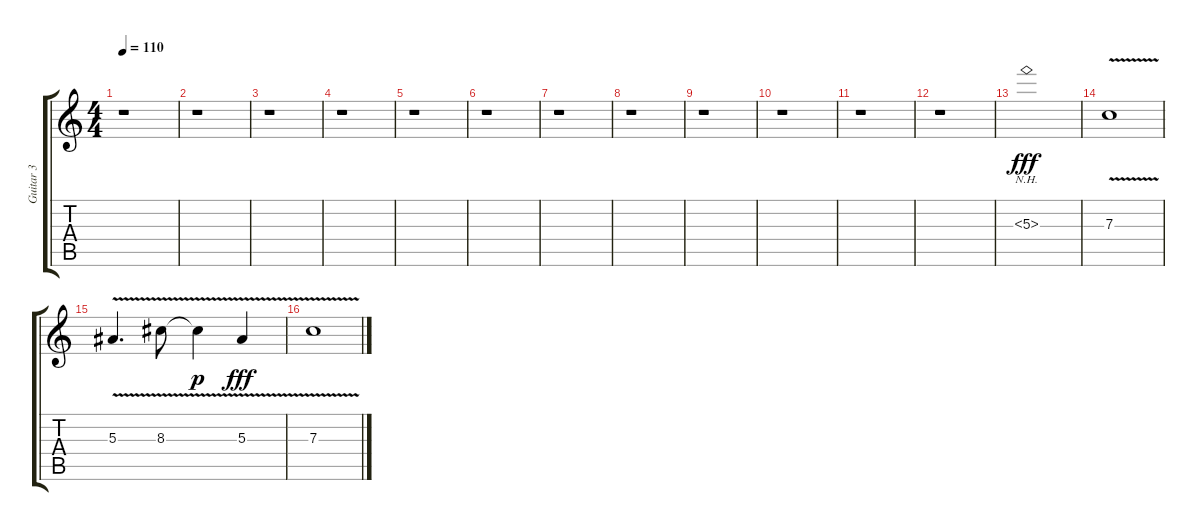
\track ("Guitar 3" "Guitar 3") {instrument distortionguitar}
\staff {score tabs}
\tuning (D4 A3 F3 C3 G2 C2) {hide}
\ts (4 4)
\tempo 110
\clef g2
\ks c
r.1{dy p} |
r.1 |
r.1 |
r.1 |
r.1 |
r.1 |
r.1 |
r.1 |
r.1 |
r.1 |
r.1 |
r.1 |
5.3{nh}.1{dy fff} |
7.3{v}.1 |
5.3{v}.4{d} 8.3{v}.8 8.3{v t}.4{dy p} 5.3{v}.4{dy fff} |
7.3{v}.1
